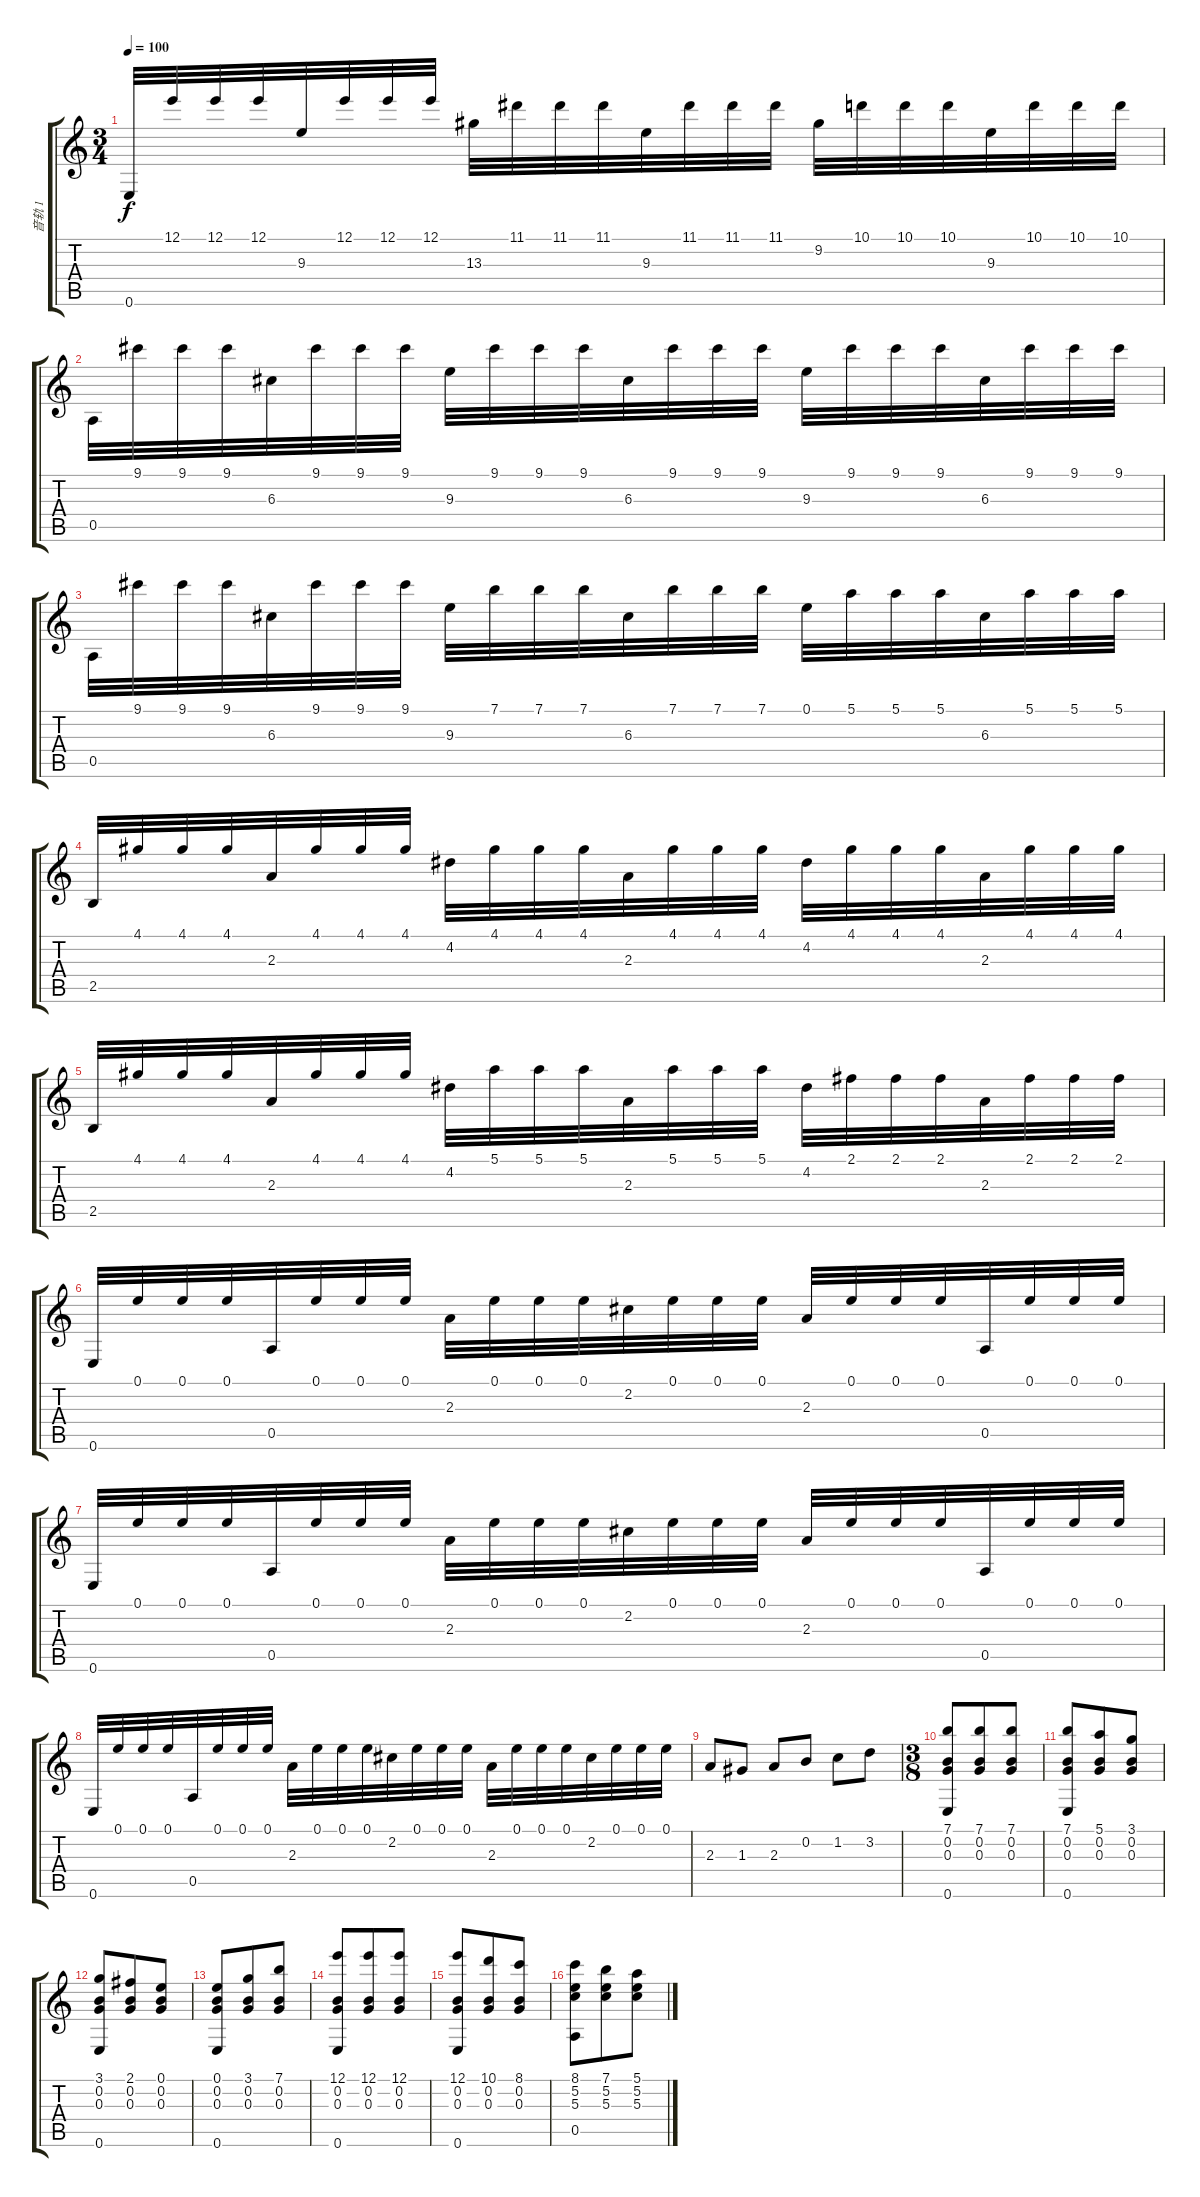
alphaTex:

\track ("音轨 1" "音轨 1") {instrument acousticguitarnylon}
\staff {score tabs}
\tuning (E4 B3 G3 D3 A2 E2) {hide}
\ts (3 4)
\tempo 100
\clef g2
\ks c
0.6.32{dy f} 12.1.32 12.1.32 12.1.32 9.3.32 12.1.32 12.1.32 12.1.32 13.3.32 11.1.32 11.1.32 11.1.32 9.3.32 11.1.32 11.1.32 11.1.32 9.2.32 10.1.32 10.1.32 10.1.32 9.3.32 10.1.32 10.1.32 10.1.32 |
0.5.32 9.1.32 9.1.32 9.1.32 6.3.32 9.1.32 9.1.32 9.1.32 9.3.32 9.1.32 9.1.32 9.1.32 6.3.32 9.1.32 9.1.32 9.1.32 9.3.32 9.1.32 9.1.32 9.1.32 6.3.32 9.1.32 9.1.32 9.1.32 |
0.5.32 9.1.32 9.1.32 9.1.32 6.3.32 9.1.32 9.1.32 9.1.32 9.3.32 7.1.32 7.1.32 7.1.32 6.3.32 7.1.32 7.1.32 7.1.32 0.1.32 5.1.32 5.1.32 5.1.32 6.3.32 5.1.32 5.1.32 5.1.32 |
2.5.32 4.1.32 4.1.32 4.1.32 2.3.32 4.1.32 4.1.32 4.1.32 4.2.32 4.1.32 4.1.32 4.1.32 2.3.32 4.1.32 4.1.32 4.1.32 4.2.32 4.1.32 4.1.32 4.1.32 2.3.32 4.1.32 4.1.32 4.1.32 |
2.5.32 4.1.32 4.1.32 4.1.32 2.3.32 4.1.32 4.1.32 4.1.32 4.2.32 5.1.32 5.1.32 5.1.32 2.3.32 5.1.32 5.1.32 5.1.32 4.2.32 2.1.32 2.1.32 2.1.32 2.3.32 2.1.32 2.1.32 2.1.32 |
0.6.32 0.1.32 0.1.32 0.1.32 0.5.32 0.1.32 0.1.32 0.1.32 2.3.32 0.1.32 0.1.32 0.1.32 2.2.32 0.1.32 0.1.32 0.1.32 2.3.32 0.1.32 0.1.32 0.1.32 0.5.32 0.1.32 0.1.32 0.1.32 |
0.6.32 0.1.32 0.1.32 0.1.32 0.5.32 0.1.32 0.1.32 0.1.32 2.3.32 0.1.32 0.1.32 0.1.32 2.2.32 0.1.32 0.1.32 0.1.32 2.3.32 0.1.32 0.1.32 0.1.32 0.5.32 0.1.32 0.1.32 0.1.32 |
0.6.32 0.1.32 0.1.32 0.1.32 0.5.32 0.1.32 0.1.32 0.1.32 2.3.32 0.1.32 0.1.32 0.1.32 2.2.32 0.1.32 0.1.32 0.1.32 2.3.32 0.1.32 0.1.32 0.1.32 2.2.32 0.1.32 0.1.32 0.1.32 |
2.3.8 1.3.8 2.3.8 0.2.8 1.2.8 3.2.8 |
\ts (3 8)
(7.1 0.2 0.3 0.6).8 (7.1 0.2 0.3).8 (7.1 0.2 0.3).8 |
(7.1 0.2 0.3 0.6).8 (5.1 0.2 0.3).8 (3.1 0.2 0.3).8 |
(3.1 0.2 0.3 0.6).8 (2.1 0.2 0.3).8 (0.1 0.2 0.3).8 |
(0.1 0.2 0.3 0.6).8 (3.1 0.2 0.3).8 (7.1 0.2 0.3).8 |
(12.1 0.2 0.3 0.6).8 (12.1 0.2 0.3).8 (12.1 0.2 0.3).8 |
(12.1 0.2 0.3 0.6).8 (10.1 0.2 0.3).8 (8.1 0.2 0.3).8 |
(8.1 5.2 5.3 0.5).8 (7.1 5.2 5.3).8 (5.1 5.2 5.3).8
